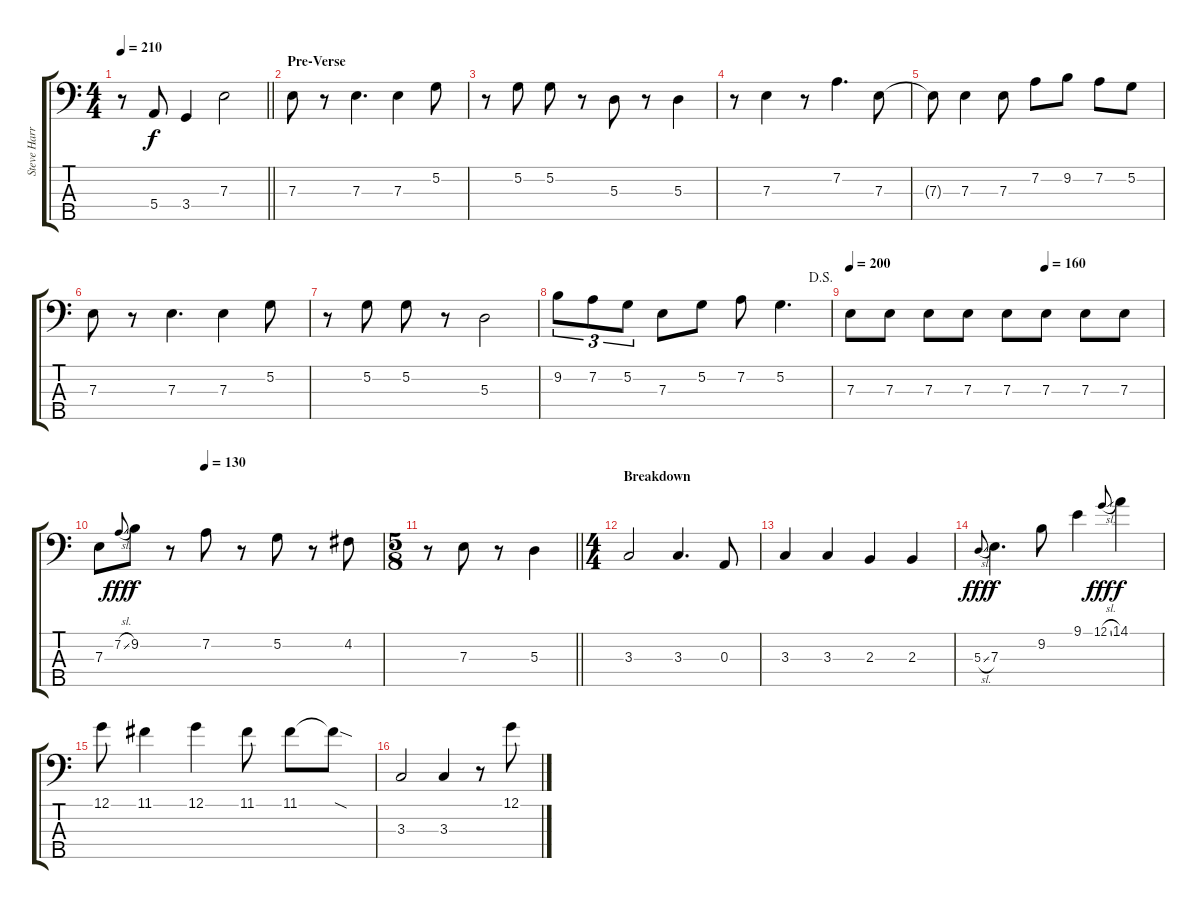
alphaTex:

\track ("Steve Harris" "Steve Harr") {instrument electricbassfinger}
\staff {score tabs}
\tuning (G2 D2 A1 E1 B0) {hide}
\ts (4 4)
\tempo 210
\clef f4
\barLineRight lightlight
\ks c
r.8{dy f} 5.4.8 3.4.4 7.3.2 |
\section ("" "Pre-Verse")
7.3.8 r.8 7.3.4{d} 7.3.4 5.2.8 |
r.8 5.2.8 5.2.8 r.8 5.3.8 r.8 5.3.4 |
r.8 7.3.4 r.8 7.2.4{d} 7.3.8 |
7.3{t}.8 7.3.4 7.3.8 7.2.8 9.2.8 7.2.8 5.2.8 |
7.3.8 r.8 7.3.4{d} 7.3.4 5.2.8 |
r.8 5.2.8 5.2.8 r.8 5.3.2 |
\jump dalsegno
9.2.8{tu (3 2)} 7.2.8{tu (3 2)} 5.2.8{tu (3 2)} 7.3.8 5.2.8 7.2.8 5.2.4{d} |
\tempo 200
\tempo (160 0.625)
7.3.8 7.3.8 7.3.8 7.3.8 7.3.8 7.3.8 7.3.8 7.3.8 |
\tempo (130 0.375)
7.3.8 7.2{sl}.8{gr onbeat dy fff} 9.2.8{dy f} r.8 7.2.8 r.8 5.2.8 r.8 4.2.8 |
\ts (5 8)
\barLineRight lightlight
r.8 7.3.8 r.8 5.3.4 |
\ts (4 4)
\section ("" "Breakdown")
3.3.2 3.3.4{d} 0.3.8 |
3.3.4 3.3.4 2.3.4 2.3.4 |
5.3{sl}.8{gr onbeat dy fff} 7.3.4{d dy f} 9.2.8 9.1.4 12.1{sl}.8{gr onbeat dy fff} 14.1.4{dy f} |
12.1.8 11.1.4 12.1.4 11.1.8 11.1.8 11.1{sod t}.8 |
3.3.2 3.3.4 r.8 12.1.8
